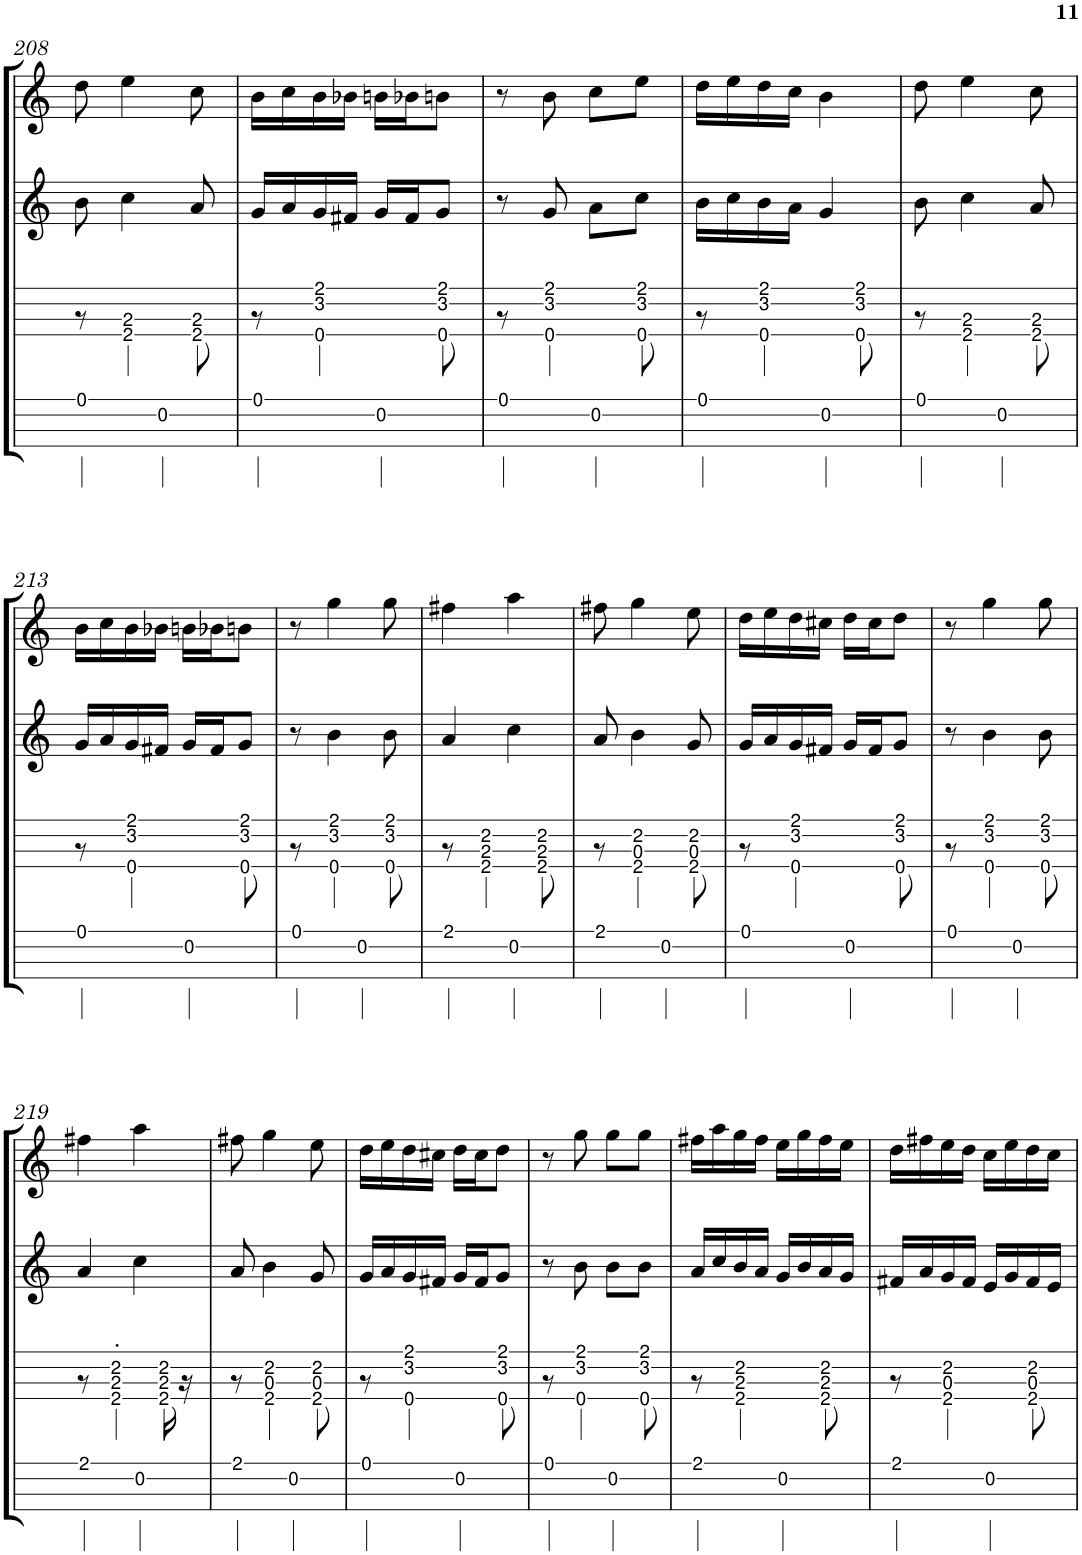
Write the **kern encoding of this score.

**kern	**kern	**kern	**kern
*part4	*part3	*part2	*part1
*staff4	*staff3	*staff2	*staff1
*I"Bass Guitar	*I"Ukulele	*I"Mandolin	*I"Mandolin
*	*	*I'Mdln	*I'Mdln
!!LO:PB:g=z
*	*	*clefG2	*clefG2
*k[]	*k[]	*k[]	*k[]
*M2/4	*M2/4	*M2/4	*M2/4
=208	=208	=208	=208
4GG\	8r	8b\	8dd\
.	4A\ 4d\	4cc\	4ee\
4DD\	.	.	.
.	8A\ 8d\	8a/	8cc\
=209	=209	=209	=209
4GG\	8r	16g/LL	16b\LL
.	.	16a/	16cc\
.	4G\ 4g\ 4b\	16g/	16b\
.	.	16f#X/JJ	16b-X\JJ
4DD\	.	16g/LL	16bn\LL
.	.	16f#/J	16b-X\J
.	8G\ 8g\ 8b\	8g/J	8bn\J
=210	=210	=210	=210
4GG\	8r	8r	8r
.	4G\ 4g\ 4b\	8g/	8b\
4DD\	.	8a\L	8cc\L
.	8G\ 8g\ 8b\	8cc\J	8ee\J
=211	=211	=211	=211
4GG\	8r	16b\LL	16dd\LL
.	.	16cc\	16ee\
.	4G\ 4g\ 4b\	16b\	16dd\
.	.	16a\JJ	16cc\JJ
4DD\	.	4g/	4b\
.	8G\ 8g\ 8b\	.	.
=212	=212	=212	=212
4GG\	8r	8b\	8dd\
.	4A\ 4d\	4cc\	4ee\
4DD\	.	.	.
.	8A\ 8d\	8a/	8cc\
!!LO:LB:g=z
=213	=213	=213	=213
4GG\	8r	16g/LL	16b\LL
.	.	16a/	16cc\
.	4G\ 4g\ 4b\	16g/	16b\
.	.	16f#X/JJ	16b-X\JJ
4DD\	.	16g/LL	16bn\LL
.	.	16f#/J	16b-X\J
.	8G\ 8g\ 8b\	8g/J	8bn\J
=214	=214	=214	=214
4GG\	8r	8r	8r
.	4G\ 4g\ 4b\	4b\	4gg\
4DD\	.	.	.
.	8G\ 8g\ 8b\	8b\	8gg\
=215	=215	=215	=215
4AA\	8r	4a/	4ff#X\
.	4A\ 4d\ 4f#\	.	.
4DD\	.	4cc\	4aa\
.	8A\ 8d\ 8f#\	.	.
=216	=216	=216	=216
4AA\	8r	8a/	8ff#X\
.	4A\ 4c\ 4f#\	4b\	4gg\
4DD\	.	.	.
.	8A\ 8c\ 8f#\	8g/	8ee\
=217	=217	=217	=217
4GG\	8r	16g/LL	16dd\LL
.	.	16a/	16ee\
.	4G\ 4g\ 4b\	16g/	16dd\
.	.	16f#X/JJ	16cc#X\JJ
4DD\	.	16g/LL	16dd\LL
.	.	16f#/J	16cc#\J
.	8G\ 8g\ 8b\	8g/J	8dd\J
=218	=218	=218	=218
4GG\	8r	8r	8r
.	4G\ 4g\ 4b\	4b\	4gg\
4DD\	.	.	.
.	8G\ 8g\ 8b\	8b\	8gg\
!!LO:LB:g=z
=219	=219	=219	=219
4AA\	8r	4a/	4ff#X\
.	4A\' 4d\' 4f#\'	.	.
4DD\	.	4cc\	4aa\
.	16A\ 16d\ 16f#\	.	.
.	16r	.	.
=220	=220	=220	=220
4AA\	8r	8a/	8ff#X\
.	4A\ 4c\ 4f#\	4b\	4gg\
4DD\	.	.	.
.	8A\ 8c\ 8f#\	8g/	8ee\
=221	=221	=221	=221
4GG\	8r	16g/LL	16dd\LL
.	.	16a/	16ee\
.	4G\ 4g\ 4b\	16g/	16dd\
.	.	16f#X/JJ	16cc#X\JJ
4DD\	.	16g/LL	16dd\LL
.	.	16f#/J	16cc#\J
.	8G\ 8g\ 8b\	8g/J	8dd\J
=222	=222	=222	=222
4GG\	8r	8r	8r
.	4G\ 4g\ 4b\	8b\	8gg\
4DD\	.	8b\L	8gg\L
.	8G\ 8g\ 8b\	8b\J	8gg\J
=223	=223	=223	=223
4AA\	8r	16a/LL	16ff#X\LL
.	.	16cc/	16aa\
.	4A\ 4d\ 4f#\	16b/	16gg\
.	.	16a/JJ	16ff#\JJ
4DD\	.	16g/LL	16ee\LL
.	.	16b/	16gg\
.	8A\ 8d\ 8f#\	16a/	16ff#\
.	.	16g/JJ	16ee\JJ
=224	=224	=224	=224
4AA\	8r	16f#X/LL	16dd\LL
.	.	16a/	16ff#X\
.	4A\ 4c\ 4f#\	16g/	16ee\
.	.	16f#/JJ	16dd\JJ
4DD\	.	16e/LL	16cc\LL
.	.	16g/	16ee\
.	8A\ 8c\ 8f#\	16f#/	16dd\
.	.	16e/JJ	16cc\JJ
=	=	=	=
*-	*-	*-	*-
